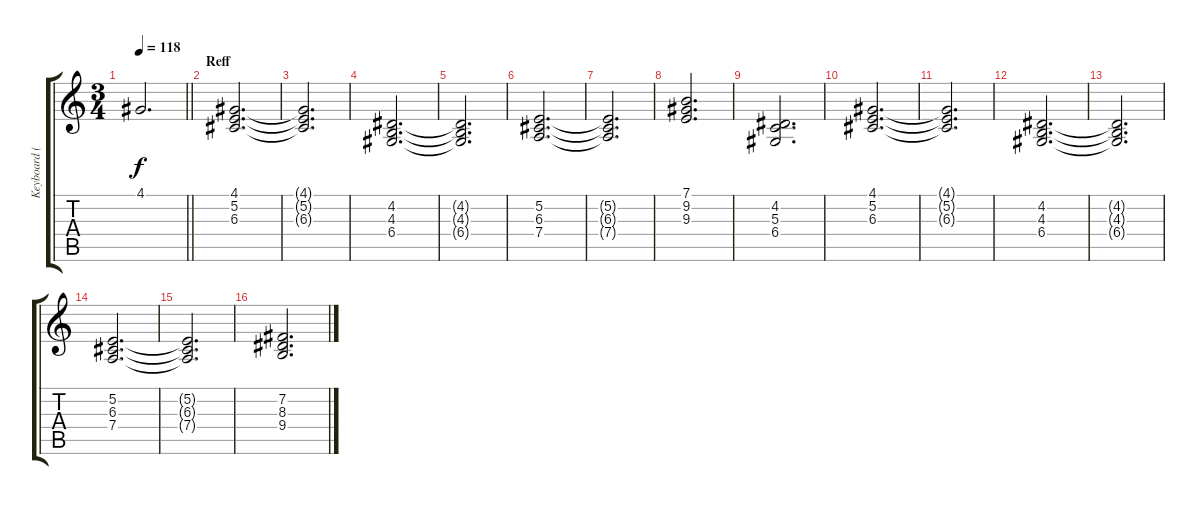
\track ("Keyboard (Ovie)" "Keyboard (") {instrument stringensemble1}
\staff {score tabs}
\tuning (E4 B3 G3 D3 A2 E2) {hide}
\ts (3 4)
\tempo 118
\clef g2
\barLineRight lightlight
\ks c
4.1.2{d dy f} |
\section ("" "Reff")
(4.1 5.2 6.3).2{d txt ""} |
(4.1{t} 5.2{t} 6.3{t}).2{d} |
(4.2 4.3 6.4).2{d} |
(4.2{t} 4.3{t} 6.4{t}).2{d} |
(5.2 6.3 7.4).2{d} |
(5.2{t} 6.3{t} 7.4{t}).2{d} |
(7.1 9.2 9.3).2{d} |
(4.2 5.3 6.4).2{d} |
(4.1 5.2 6.3).2{d} |
(4.1{t} 5.2{t} 6.3{t}).2{d} |
(4.2 4.3 6.4).2{d} |
(4.2{t} 4.3{t} 6.4{t}).2{d} |
(5.2 6.3 7.4).2{d} |
(5.2{t} 6.3{t} 7.4{t}).2{d} |
(7.2 8.3 9.4).2{d}
